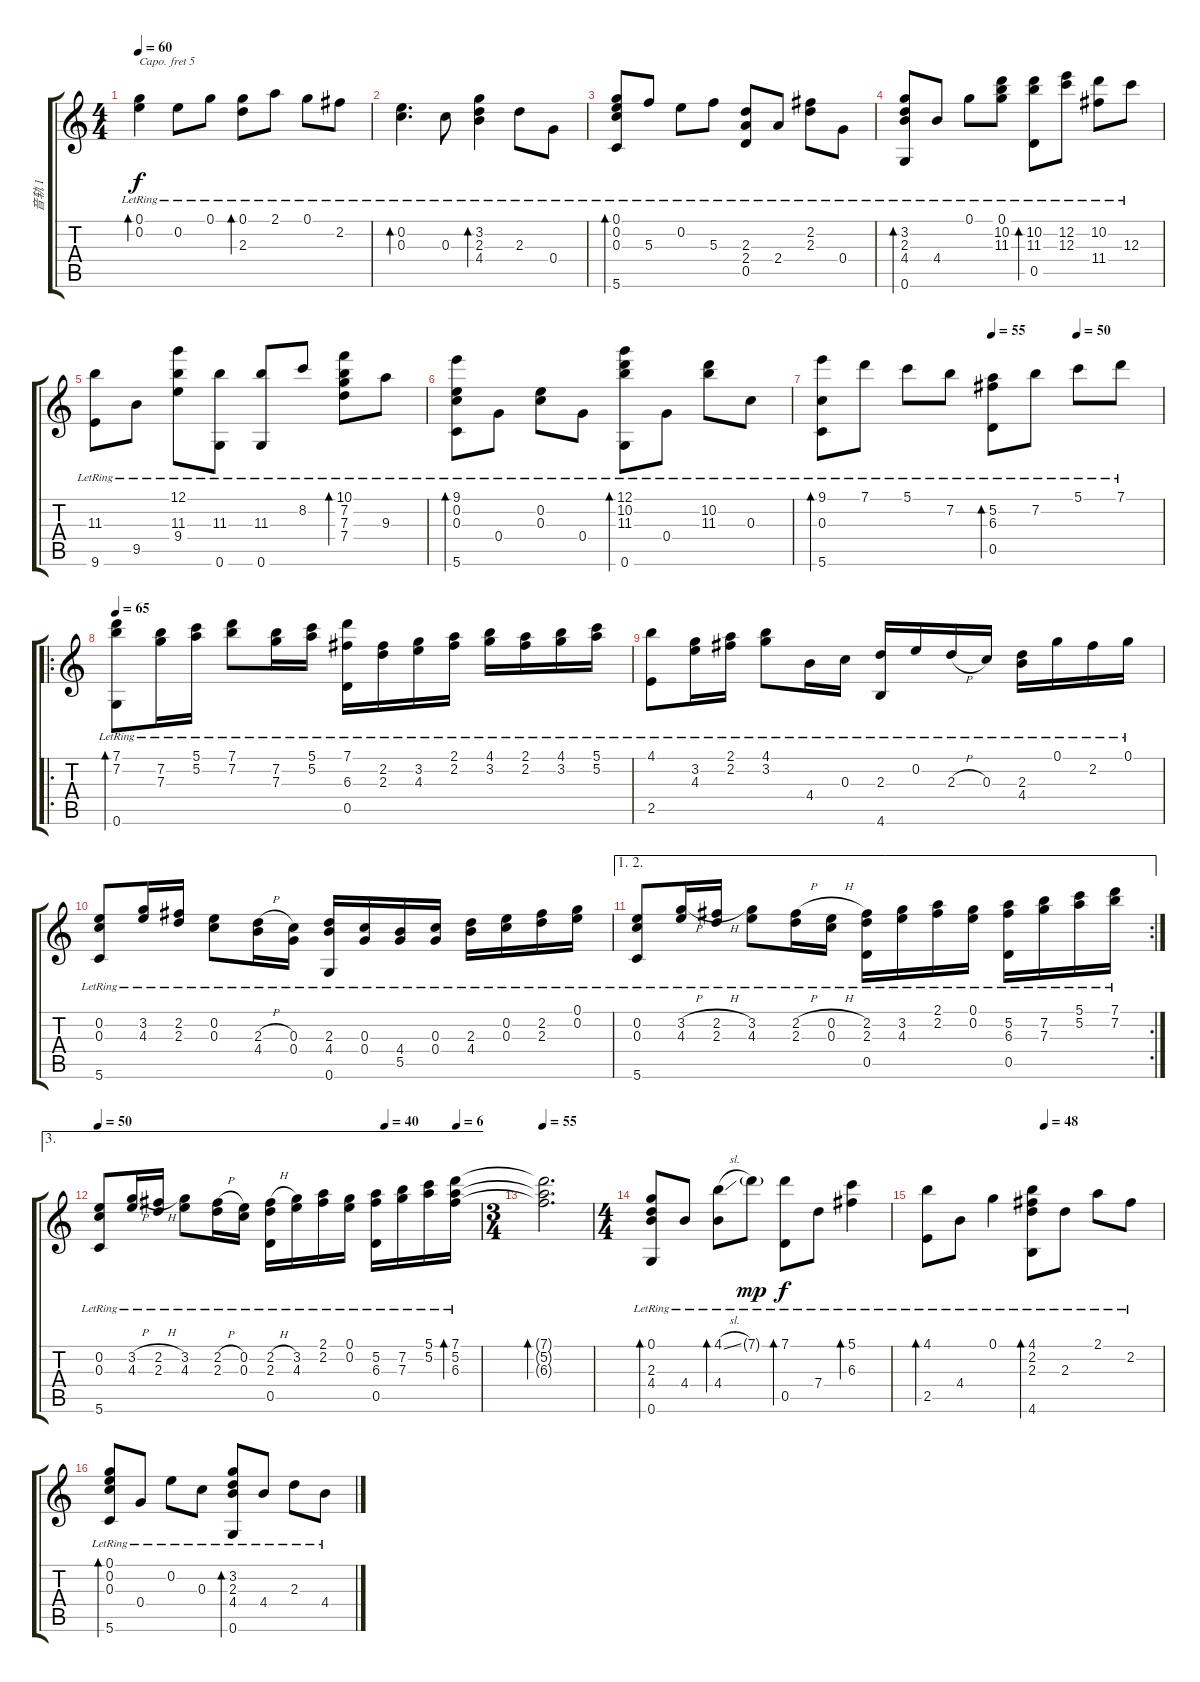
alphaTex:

\track ("音轨 1" "音轨 1") {instrument acousticguitarnylon}
\staff {score tabs}
\capo 5
\tuning (D4 B3 G3 D3 A2 D2) {hide}
\ts (4 4)
\tempo 60
\clef g2
\ks c
(0.1{lr} 0.2{lr}).4{bd 240 dy f} 0.2{lr}.8 0.1{lr}.8 (0.1{lr} 2.3{lr}).8{bd 480} 2.1{lr}.8 0.1{lr}.8 2.2{lr}.8 |
(0.2{lr} 0.3{lr}).4{d bd 120} 0.3{lr}.8 (3.2{lr} 2.3{lr} 4.4{lr}).4{bd 240} 2.3{lr}.8 0.4{lr}.8 |
(0.1{lr} 0.2{lr} 0.3{lr} 5.6{lr}).8{bd 120} 5.3{lr}.8 0.2{lr}.8 5.3{lr}.8 (2.3{lr} 2.4{lr} 0.5{lr}).8 2.4{lr}.8 (2.2{lr} 2.3{lr}).8 0.4{lr}.8 |
(3.2{lr} 2.3{lr} 4.4{lr} 0.6{lr}).8{bd 120} 4.4{lr}.8 0.1{lr}.8 (0.1{lr} 10.2{lr} 11.3{lr}).8 (10.2{lr} 11.3{lr} 0.5{lr}).8{bd 60} (12.2{lr} 12.3{lr}).8 (10.2{lr} 11.4{lr}).8 12.3{lr}.8 |
(11.3{lr} 9.6{lr}).8 9.5{lr}.8 (12.1{lr} 11.3{lr} 9.4{lr}).8 (11.3{lr} 0.6{lr}).8 (11.3{lr} 0.6{lr}).8 8.2{lr}.8 (10.1{lr} 7.2{lr} 7.3{lr} 7.4{lr}).8{bd 60} 9.3{lr}.8 |
(9.1{lr} 0.2{lr} 0.3{lr} 5.6{lr}).8{bd 120} 0.4{lr}.8 (0.2{lr} 0.3{lr}).8 0.4{lr}.8 (12.1{lr} 10.2{lr} 11.3{lr} 0.6{lr}).8{bd 120} 0.4{lr}.8 (10.2{lr} 11.3{lr}).8 0.3{lr}.8 |
\tempo (55 0.5)
\tempo (50 0.75)
(9.1{lr} 0.3{lr} 5.6{lr}).8{bd 480} 7.1{lr}.8 5.1{lr}.8 7.2{lr}.8 (5.2{lr} 6.3{lr} 0.5{lr}).8{bd 480} 7.2{lr}.8 5.1{lr}.8 7.1{lr}.8 |
\ro
\tempo 65
(7.1{lr} 7.2{lr} 0.6{lr}).8{bd 480} (7.2{lr} 7.3{lr}).16 (5.1{lr} 5.2{lr}).16 (7.1{lr} 7.2{lr}).8 (7.2{lr} 7.3{lr}).16 (5.1{lr} 5.2{lr}).16 (7.1{lr} 6.3{lr} 0.5{lr}).16 (2.2{lr} 2.3{lr}).16 (3.2{lr} 4.3{lr}).16 (2.1{lr} 2.2{lr}).16 (4.1{lr} 3.2{lr}).16 (2.1{lr} 2.2{lr}).16 (4.1{lr} 3.2{lr}).16 (5.1{lr} 5.2{lr}).16 |
(4.1{lr} 2.5{lr}).8 (3.2{lr} 4.3{lr}).16 (2.1{lr} 2.2{lr}).16 (4.1{lr} 3.2{lr}).8 4.4{lr}.16 0.3{lr}.16 (2.3{lr} 4.6{lr}).16 0.2{lr}.16 2.3{h lr}.16 0.3{lr}.16 (2.3{lr} 4.4{lr}).16 0.1{lr}.16 2.2{lr}.16 0.1{lr}.16 |
(0.2{lr} 0.3{lr} 5.6{lr}).8 (3.2{lr} 4.3{lr}).16 (2.2{lr} 2.3{lr}).16 (0.2{lr} 0.3{lr}).8 (2.3{h lr} 4.4{lr}).16 (0.3{lr} 0.4{lr}).16 (2.3{lr} 4.4{lr} 0.6{lr}).16 (0.3{lr} 0.4{lr}).16 (4.4{lr} 5.5{lr}).16 (0.3{lr} 0.4{lr}).16 (2.3{lr} 4.4{lr}).16 (0.2{lr} 0.3{lr}).16 (2.2{lr} 2.3{lr}).16 (0.1{lr} 0.2{lr}).16 |
\ae (1 2)
\rc 2
(0.2{lr} 0.3{lr} 5.6{lr}).8 (3.2{h lr} 4.3{lr}).16 (2.2{h lr} 2.3{lr}).16 (3.2{lr} 4.3{lr}).8 (2.2{h lr} 2.3{lr}).16 (0.2{h lr} 0.3{lr}).16 (2.2{lr} 2.3{lr} 0.5{lr}).16 (3.2{lr} 4.3{lr}).16 (2.1{lr} 2.2{lr}).16 (0.1{lr} 0.2{lr}).16 (5.2{lr} 6.3{lr} 0.5{lr}).16 (7.2{lr} 7.3{lr}).16 (5.1{lr} 5.2{lr}).16 (7.1{lr} 7.2{lr}).16 |
\ae 3
\tempo 50
\tempo (40 0.75)
\tempo (6 0.9375)
(0.2{lr} 0.3{lr} 5.6{lr}).8 (3.2{h lr} 4.3{lr}).16 (2.2{h lr} 2.3{lr}).16 (3.2{lr} 4.3{lr}).8 (2.2{h lr} 2.3{lr}).16 (0.2{lr} 0.3{lr}).16 (2.2{h lr} 2.3{lr} 0.5{lr}).16 (3.2{lr} 4.3{lr}).16 (2.1{lr} 2.2{lr}).16 (0.1{lr} 0.2{lr}).16 (5.2{lr} 6.3{lr} 0.5{lr}).16 (7.2{lr} 7.3{lr}).16 (5.1{lr} 5.2{lr}).16 (7.1{lr} 5.2{lr} 6.3{lr}).16{bd 480} |
\ts (3 4)
\tempo 55
(7.1{t} 5.2{t} 6.3{t}).2{d bd 480} |
\ts (4 4)
(0.1{lr} 2.3{lr} 4.4{lr} 0.6{lr}).8{bd 480} 4.4{lr}.8 (4.1{sl lr} 4.4{lr}).8{bd 480} 7.1{g lr}.8{dy mp} (7.1{lr} 0.5{lr}).8{bd 480 dy f} 7.4{lr}.8 (5.1{lr} 6.3{lr}).4{bd 480} |
\tempo (48 0.5)
(4.1{lr} 2.5{lr}).8{bd 480} 4.4{lr}.8 0.1{lr}.4 (4.1{lr} 2.2{lr} 2.3{lr} 4.6{lr}).8{bd 480} 2.3{lr}.8 2.1{lr}.8 2.2{lr}.8 |
(0.1{lr} 0.2{lr} 0.3{lr} 5.6{lr}).8{bd 480} 0.4{lr}.8 0.2{lr}.8 0.3{lr}.8 (3.2{lr} 2.3{lr} 4.4{lr} 0.6{lr}).8{bd 480} 4.4{lr}.8 2.3{lr}.8 4.4{lr}.8
